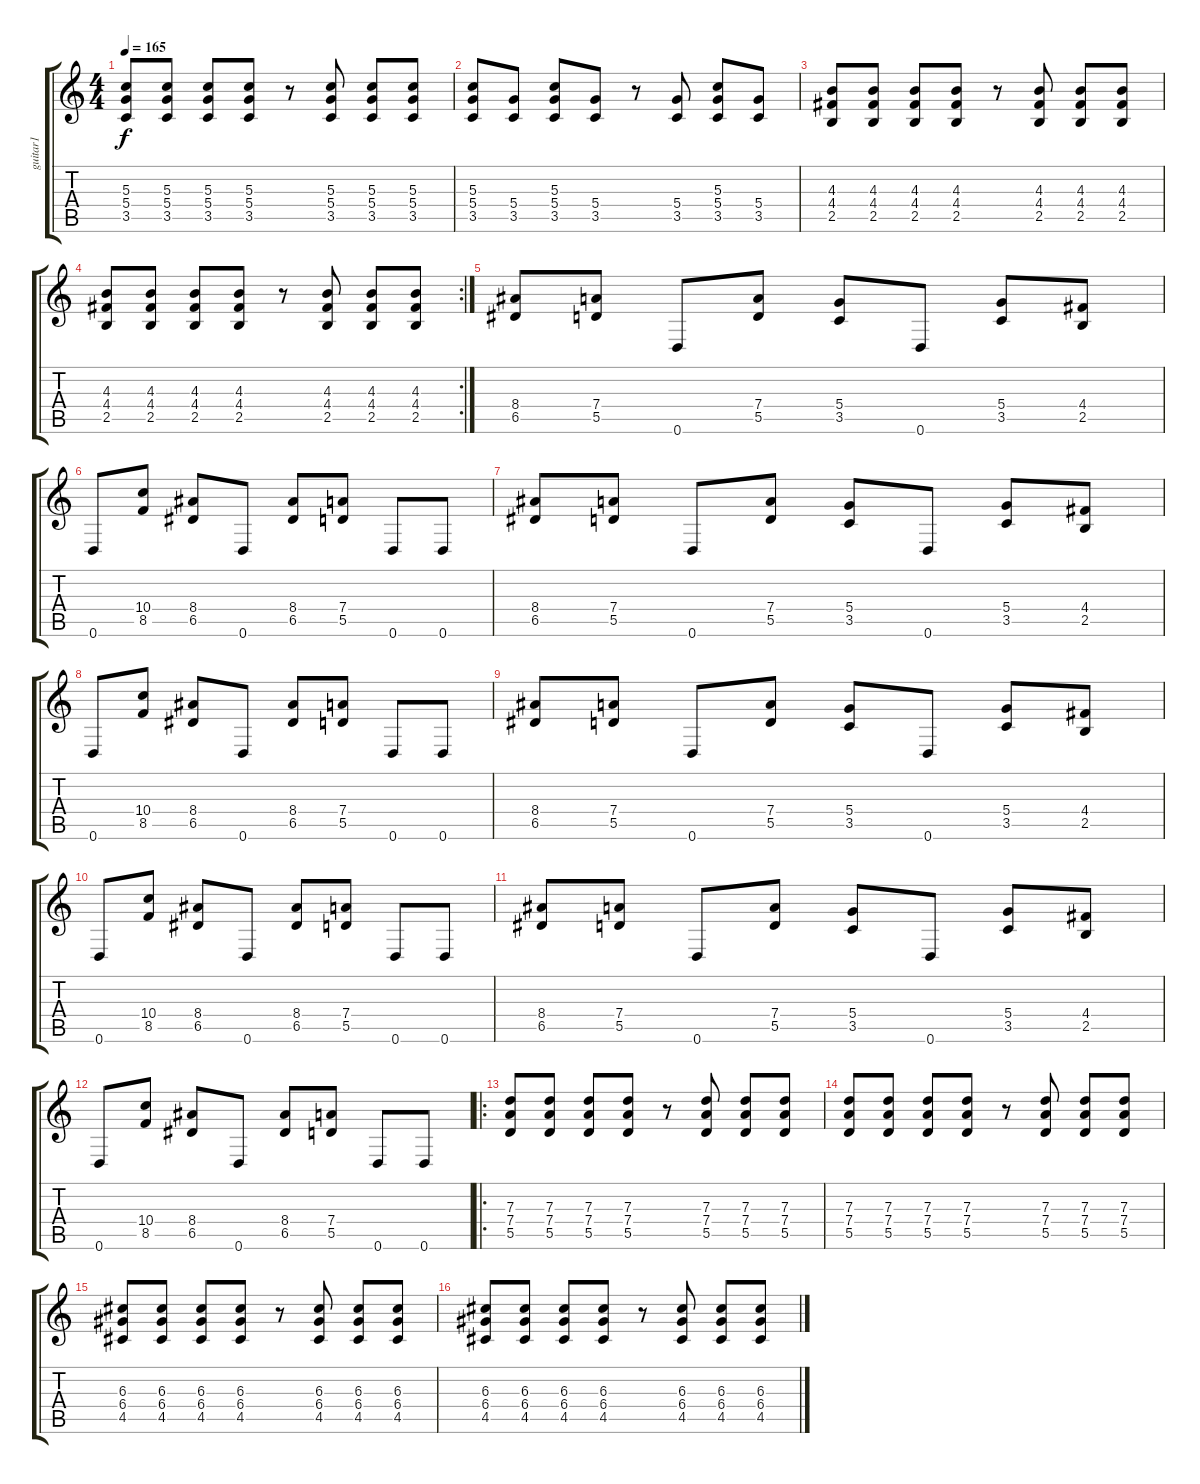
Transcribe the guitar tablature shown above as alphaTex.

\track ("guitar1" "guitar1") {instrument distortionguitar}
\staff {score tabs}
\tuning (E4 B3 G3 D3 A2 D2) {hide}
\ts (4 4)
\tempo 165
\clef g2
\ks c
(5.3 5.4 3.5).8{dy f} (5.3 5.4 3.5).8 (5.3 5.4 3.5).8 (5.3 5.4 3.5).8 r.8 (5.3 5.4 3.5).8 (5.3 5.4 3.5).8 (5.3 5.4 3.5).8 |
(5.3 5.4 3.5).8 (5.4 3.5).8 (5.3 5.4 3.5).8 (5.4 3.5).8 r.8 (5.4 3.5).8 (5.3 5.4 3.5).8 (5.4 3.5).8 |
(4.3 4.4 2.5).8 (4.3 4.4 2.5).8 (4.3 4.4 2.5).8 (4.3 4.4 2.5).8 r.8 (4.3 4.4 2.5).8 (4.3 4.4 2.5).8 (4.3 4.4 2.5).8 |
\rc 2
(4.3 4.4 2.5).8 (4.3 4.4 2.5).8 (4.3 4.4 2.5).8 (4.3 4.4 2.5).8 r.8 (4.3 4.4 2.5).8 (4.3 4.4 2.5).8 (4.3 4.4 2.5).8 |
(8.4 6.5).8{volume 11} (7.4 5.5).8 0.6.8 (7.4 5.5).8 (5.4 3.5).8 0.6.8 (5.4 3.5).8 (4.4 2.5).8 |
0.6.8 (10.4 8.5).8 (8.4 6.5).8 0.6.8 (8.4 6.5).8 (7.4 5.5).8 0.6.8 0.6.8 |
(8.4 6.5).8{volume 11} (7.4 5.5).8 0.6.8 (7.4 5.5).8 (5.4 3.5).8 0.6.8 (5.4 3.5).8 (4.4 2.5).8 |
0.6.8 (10.4 8.5).8 (8.4 6.5).8 0.6.8 (8.4 6.5).8 (7.4 5.5).8 0.6.8 0.6.8 |
(8.4 6.5).8{volume 11} (7.4 5.5).8 0.6.8 (7.4 5.5).8 (5.4 3.5).8 0.6.8 (5.4 3.5).8 (4.4 2.5).8 |
0.6.8 (10.4 8.5).8 (8.4 6.5).8 0.6.8 (8.4 6.5).8 (7.4 5.5).8 0.6.8 0.6.8 |
(8.4 6.5).8{volume 11} (7.4 5.5).8 0.6.8 (7.4 5.5).8 (5.4 3.5).8 0.6.8 (5.4 3.5).8 (4.4 2.5).8 |
0.6.8 (10.4 8.5).8 (8.4 6.5).8 0.6.8 (8.4 6.5).8 (7.4 5.5).8 0.6.8 0.6.8 |
\ro
(7.3 7.4 5.5).8{volume 10} (7.3 7.4 5.5).8 (7.3 7.4 5.5).8 (7.3 7.4 5.5).8 r.8 (7.3 7.4 5.5).8 (7.3 7.4 5.5).8 (7.3 7.4 5.5).8 |
(7.3 7.4 5.5).8 (7.3 7.4 5.5).8 (7.3 7.4 5.5).8 (7.3 7.4 5.5).8 r.8 (7.3 7.4 5.5).8 (7.3 7.4 5.5).8 (7.3 7.4 5.5).8 |
(6.3 6.4 4.5).8 (6.3 6.4 4.5).8 (6.3 6.4 4.5).8 (6.3 6.4 4.5).8 r.8 (6.3 6.4 4.5).8 (6.3 6.4 4.5).8 (6.3 6.4 4.5).8 |
(6.3 6.4 4.5).8 (6.3 6.4 4.5).8 (6.3 6.4 4.5).8 (6.3 6.4 4.5).8 r.8 (6.3 6.4 4.5).8 (6.3 6.4 4.5).8 (6.3 6.4 4.5).8
